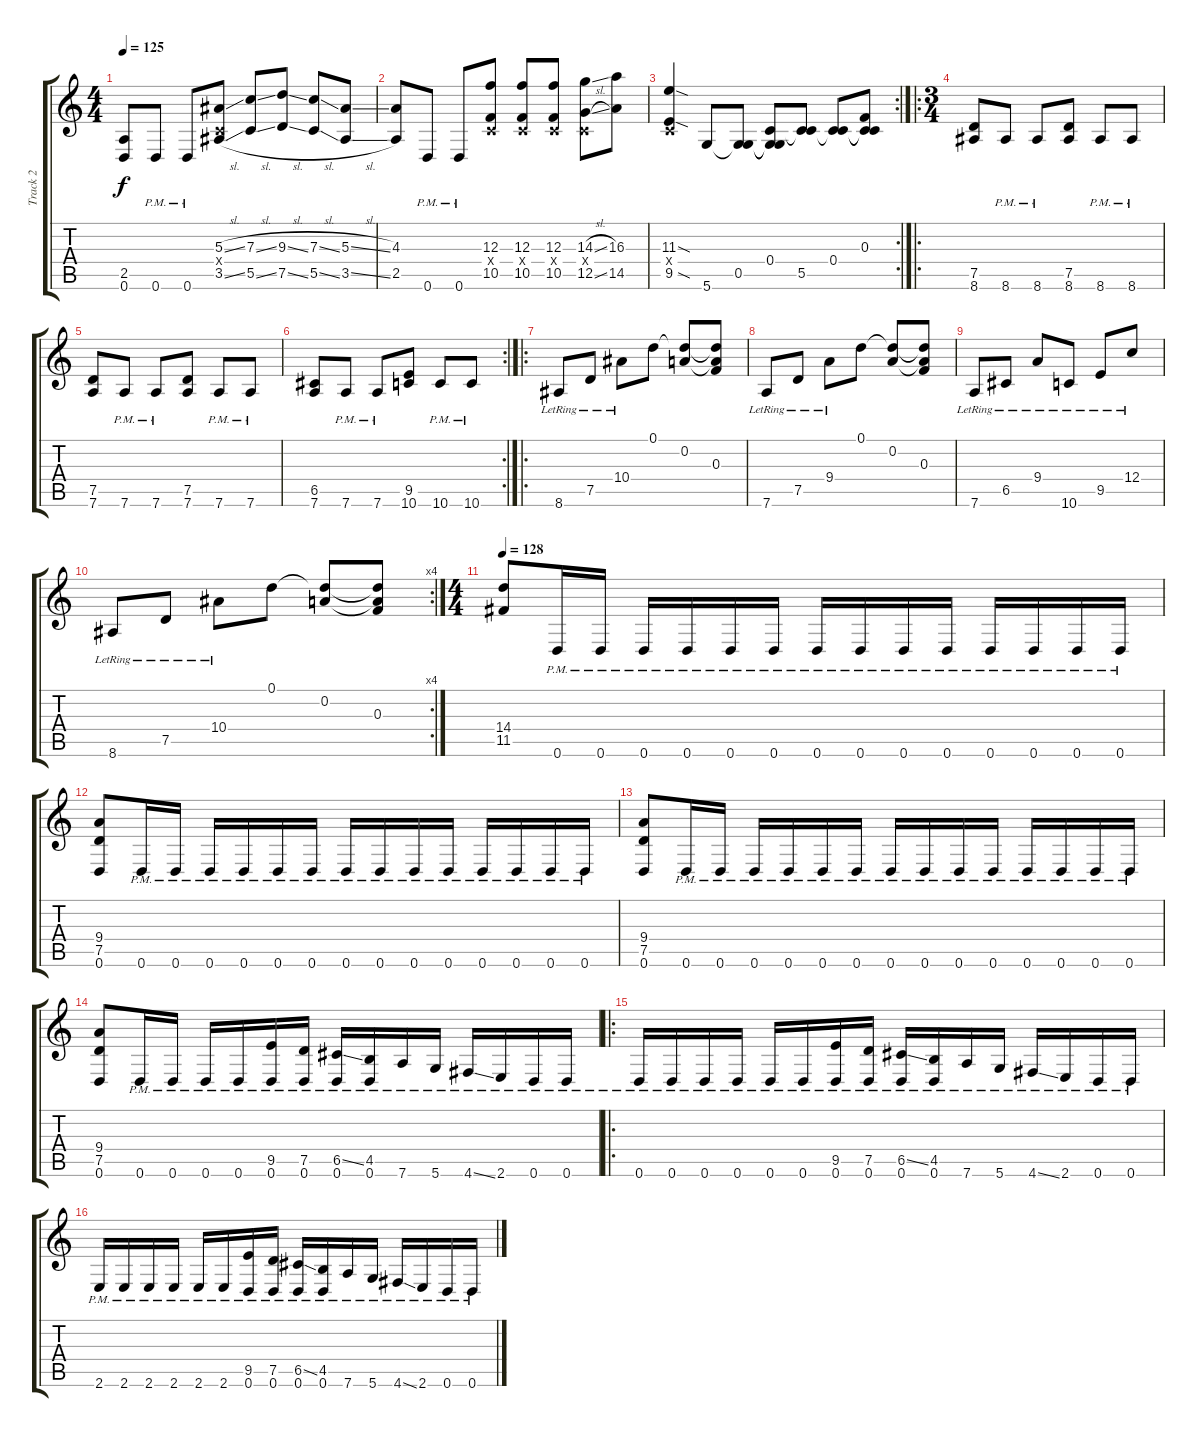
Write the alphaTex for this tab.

\track ("Track 2" "Track 2") {instrument distortionguitar}
\staff {score tabs}
\tuning (D4 A3 F3 C3 G2 D2) {hide}
\ts (4 4)
\tempo 125
\clef g2
\ks c
(2.5 0.6).8{dy f} 0.6{pm}.8 0.6{pm}.8 (5.3{sl} 0.4{x} 3.5{sl}).8 (7.3{sl} 5.5{sl}).8 (9.3{sl} 7.5{sl}).8 (7.3{sl} 5.5{sl}).8 (5.3{sl} 3.5{sl}).8 |
(4.3 2.5).8 0.6{pm}.8 0.6{pm}.8 (12.3 0.4{x} 10.5).8 (12.3 0.4{x} 10.5).8 (12.3 0.4{x} 10.5).8 (14.3{sl} 0.4{x} 12.5{sl}).8 (16.3 14.5).8 |
\rc 2
(11.3{sod} 0.4{x} 9.5{sod}).4 5.6.8 (0.5 5.6{t}).8 (0.4 0.5{t} 5.6{t}).8 (0.4{t} 5.5).8 (0.4 5.5{t}).8 (0.3 0.4{t} 5.5{t}).8 |
\ro
\ts (3 4)
(7.5 8.6).8 8.6{pm}.8 8.6{pm}.8 (7.5 8.6).8 8.6{pm}.8 8.6{pm}.8 |
(7.5 7.6).8 7.6{pm}.8 7.6{pm}.8 (7.5 7.6).8 7.6{pm}.8 7.6{pm}.8 |
\rc 2
(6.5 7.6).8 7.6{pm}.8 7.6{pm}.8 (9.5 10.6).8 10.6{pm}.8 10.6{pm}.8 |
\ro
8.6{lr}.8 7.5{lr}.8 10.4{lr}.8 0.1.8 (0.1{t} 0.2).8 (0.1{t} 0.2{t} 0.3).8 |
7.6{lr}.8 7.5{lr}.8 9.4{lr}.8 0.1.8 (0.1{t} 0.2).8 (0.1{t} 0.2{t} 0.3).8 |
7.6{lr}.8 6.5{lr}.8 9.4{lr}.8 10.6{lr}.8 9.5{lr}.8 12.4{lr}.8 |
\rc 4
8.6{lr}.8 7.5{lr}.8 10.4{lr}.8 0.1.8 (0.1{t} 0.2).8 (0.1{t} 0.2{t} 0.3).8 |
\ts (4 4)
\tempo 128
(14.4 11.5).8 0.6{pm}.16 0.6{pm}.16 0.6{pm}.16 0.6{pm}.16 0.6{pm}.16 0.6{pm}.16 0.6{pm}.16 0.6{pm}.16 0.6{pm}.16 0.6{pm}.16 0.6{pm}.16 0.6{pm}.16 0.6{pm}.16 0.6{pm}.16 |
(9.4 7.5 0.6).8 0.6{pm}.16 0.6{pm}.16 0.6{pm}.16 0.6{pm}.16 0.6{pm}.16 0.6{pm}.16 0.6{pm}.16 0.6{pm}.16 0.6{pm}.16 0.6{pm}.16 0.6{pm}.16 0.6{pm}.16 0.6{pm}.16 0.6{pm}.16 |
(9.4 7.5 0.6).8 0.6{pm}.16 0.6{pm}.16 0.6{pm}.16 0.6{pm}.16 0.6{pm}.16 0.6{pm}.16 0.6{pm}.16 0.6{pm}.16 0.6{pm}.16 0.6{pm}.16 0.6{pm}.16 0.6{pm}.16 0.6{pm}.16 0.6{pm}.16 |
(9.4 7.5 0.6).8 0.6{pm}.16 0.6{pm}.16 0.6{pm}.16 0.6{pm}.16 (9.5 0.6{pm}).16 (7.5 0.6{pm}).16 (6.5{ss} 0.6{pm}).16 (4.5 0.6{pm}).16 7.6{pm}.16 5.6{pm}.16 4.6{ss pm}.16 2.6{pm}.16 0.6{pm}.16 0.6{pm}.16 |
\ro
0.6{pm}.16 0.6{pm}.16 0.6{pm}.16 0.6{pm}.16 0.6{pm}.16 0.6{pm}.16 (9.5 0.6{pm}).16 (7.5 0.6{pm}).16 (6.5{ss} 0.6{pm}).16 (4.5 0.6{pm}).16 7.6{pm}.16 5.6{pm}.16 4.6{ss pm}.16 2.6{pm}.16 0.6{pm}.16 0.6{pm}.16 |
2.6{pm}.16 2.6{pm}.16 2.6{pm}.16 2.6{pm}.16 2.6{pm}.16 2.6{pm}.16 (9.5 0.6{pm}).16 (7.5 0.6{pm}).16 (6.5{ss} 0.6{pm}).16 (4.5 0.6{pm}).16 7.6{pm}.16 5.6{pm}.16 4.6{ss pm}.16 2.6{pm}.16 0.6{pm}.16 0.6{pm}.16
